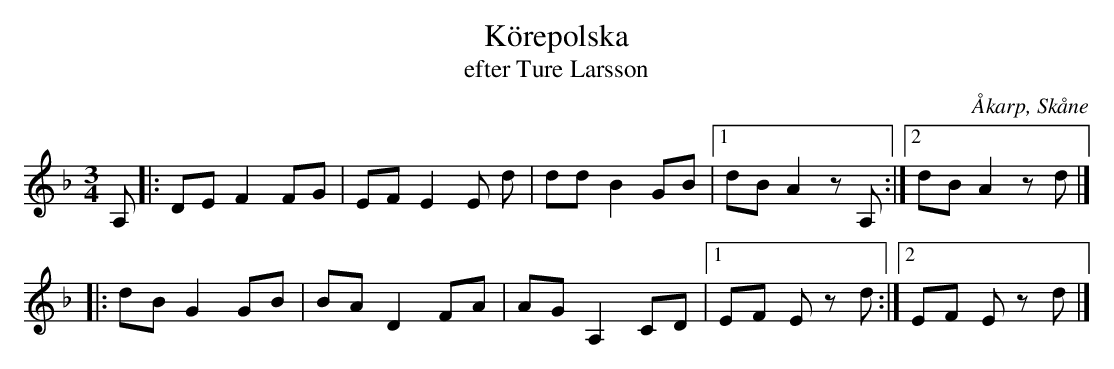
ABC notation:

X:1
T:Körepolska
T:efter Ture Larsson
O:Åkarp, Skåne
M:3/4
L:1/8
K:Dm
A, |: DE F2 FG | EF E2 E d | dd B2 GB |1 dB A2 zA, :|2 dB A2 zd |]
|: dB G2 GB | BA D2 FA | AG A,2 CD |1 EF E zd :|2 EF E zd |]
